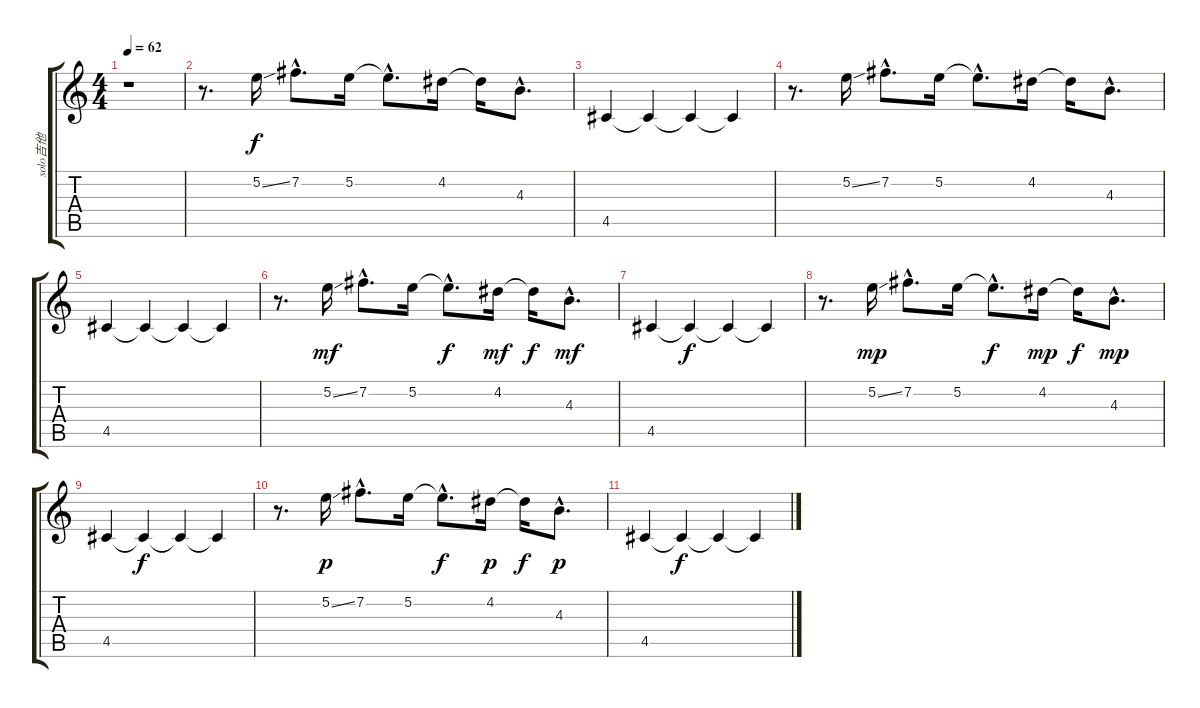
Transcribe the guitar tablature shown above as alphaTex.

\track ("solo吉他" "solo吉他") {instrument overdrivenguitar}
\staff {score tabs}
\tuning (E4 B3 G3 D3 A2 E2) {hide}
\ts (4 4)
\tempo 62
\clef g2
\ks c
r.1{dy f} |
r.8{d} 5.2{ss}.16 7.2{hac}.8{d} 5.2.16 5.2{hac t}.8{d} 4.2.16 4.2{t}.16 4.3{hac}.8{d} |
4.5.4 4.5{t}.4 4.5{t}.4 4.5{t}.4 |
r.8{d} 5.2{ss}.16 7.2{hac}.8{d} 5.2.16 5.2{hac t}.8{d} 4.2.16 4.2{t}.16 4.3{hac}.8{d} |
4.5.4 4.5{t}.4 4.5{t}.4 4.5{t}.4 |
r.8{d} 5.2{ss}.16{dy mf} 7.2{hac}.8{d} 5.2.16 5.2{hac t}.8{d dy f} 4.2.16{dy mf} 4.2{t}.16{dy f} 4.3{hac}.8{d dy mf} |
4.5.4 4.5{t}.4{dy f} 4.5{t}.4 4.5{t}.4 |
r.8{d} 5.2{ss}.16{dy mp} 7.2{hac}.8{d} 5.2.16 5.2{hac t}.8{d dy f} 4.2.16{dy mp} 4.2{t}.16{dy f} 4.3{hac}.8{d dy mp} |
4.5.4 4.5{t}.4{dy f} 4.5{t}.4 4.5{t}.4 |
r.8{d} 5.2{ss}.16{dy p} 7.2{hac}.8{d} 5.2.16 5.2{hac t}.8{d dy f} 4.2.16{dy p} 4.2{t}.16{dy f} 4.3{hac}.8{d dy p} |
4.5.4 4.5{t}.4{dy f} 4.5{t}.4 4.5{t}.4
